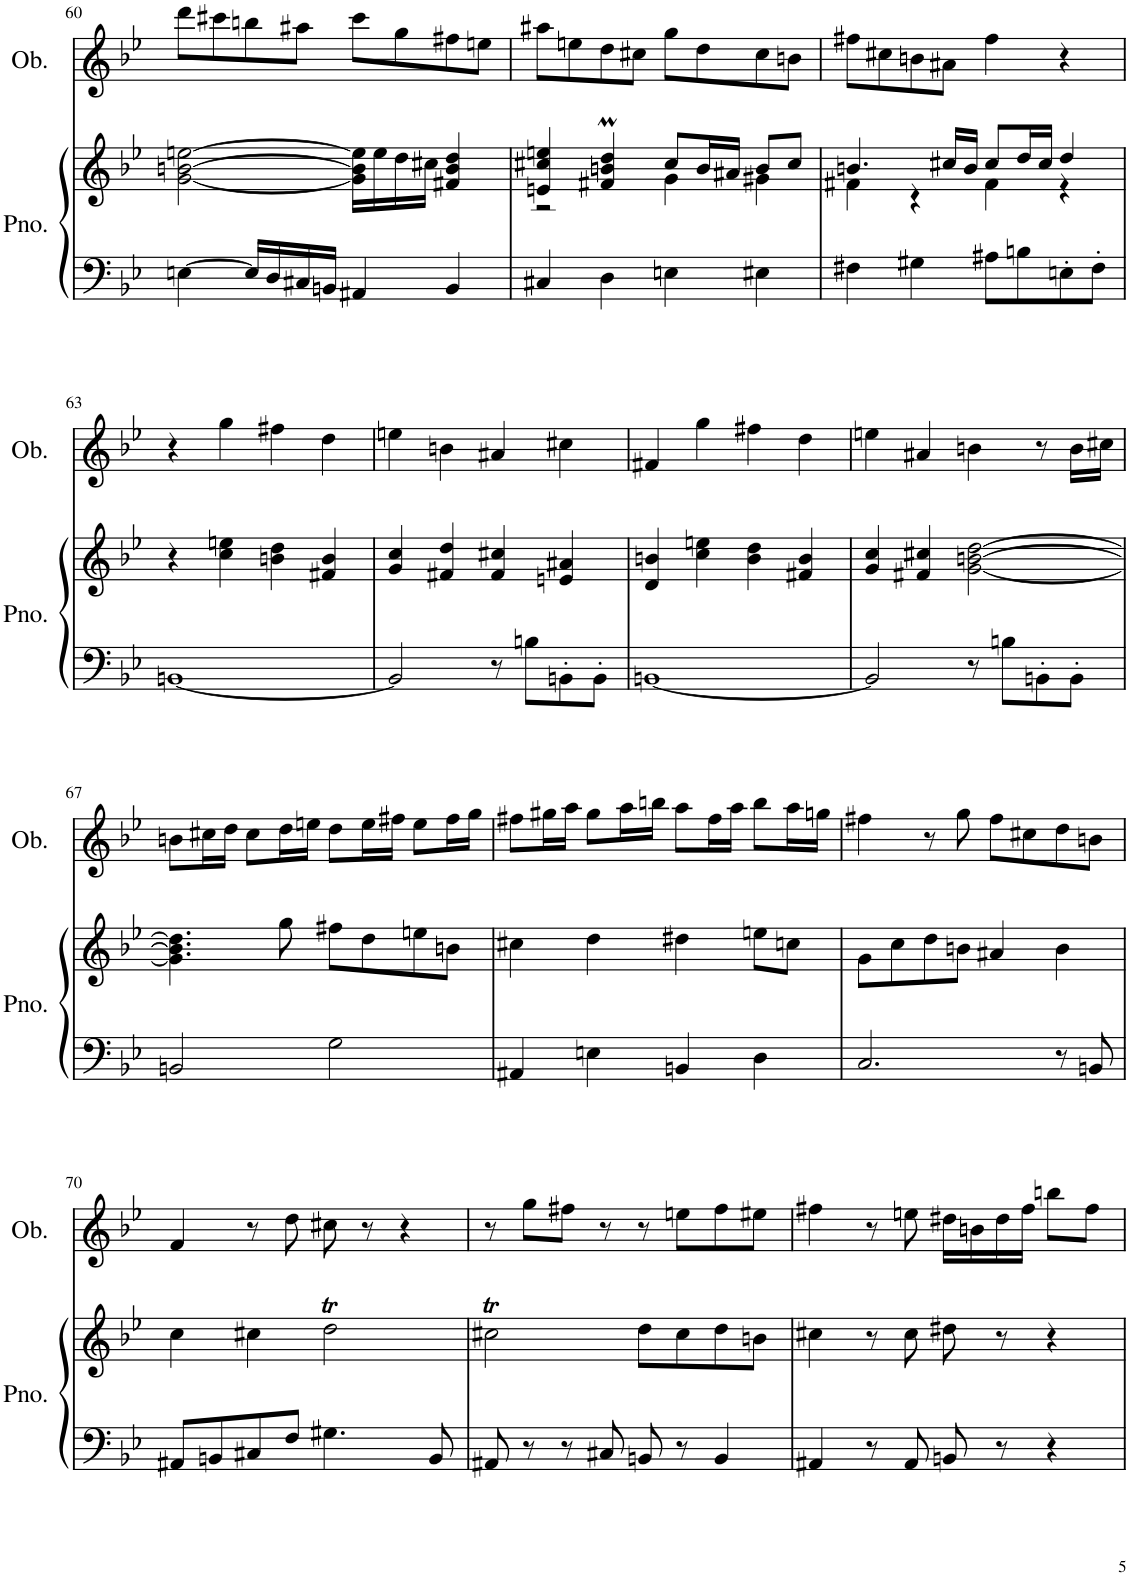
**kern	**kern	**kern
*part2	*part2	*part1
*staff3	*staff2	*staff1
*I"Piano	*	*I"Oboe
*I'Pno.	*	*I'Ob.
!!LO:PB:g=z
*clefF4	*clefG2	*clefG2
*k[b-e-]	*k[b-e-]	*k[b-e-]
*M4/4	*M4/4	*M4/4
=60	=60	=60
[4En\	[2g\ [2bn\ [2een\	8ddd\L
.	.	8ccc#X\
16E/LL]	.	8bbn\
16D/	.	.
16C#X/	.	8aa#X\J
16BBn/JJ	.	.
4AA#X/	16g\] 16b\] 16ee\]LL	8ccc#\L
.	16ee\	.
.	16dd\	8gg\
.	16cc#X\JJ	.
4BB/	4f#X/ 4b/ 4dd/	8ff#X\
.	.	8een\J
=61	=61	=61
*	*^	*
4C#X/	4en/ 4cc#X/ 4een/	2r	8aa#X\L
.	.	.	8een\
4D\	4f#X/M 4bn/M 4dd/M	.	8dd\
.	.	.	8cc#X\J
4En\	8cc#/L	4g\	8gg\L
.	16b/L	.	8dd\
.	16a#X/JJ	.	.
4E#X\	8b/L	4g#X\	8cc#\
.	8cc#/J	.	8bn\J
=62	=62	=62	=62
4F#X\	4.bn/	4f#X\	8ff#X\L
.	.	.	8cc#X\
4G#X\	.	4r	8bn\
.	16cc#X/LL	.	8a#X\J
.	16b/JJ	.	.
8A#X\L	8cc#/L	4f#\	4ff#\
8Bn\	16dd/L	.	.
.	16cc#/JJ	.	.
8En'\	4dd/	4r	4r
8F#'\J	.	.	.
*	*v	*v	*
!!LO:LB:g=z
=63	=63	=63
[1BBn	4r	4r
.	4cc\ 4een\	4gg\
.	4bn\ 4dd\	4ff#X\
.	4f#X/ 4b/	4dd\
=64	=64	=64
2BB/]	4g/ 4cc/	4een\
.	4f#X/ 4dd/	4bn\
8r	4f#/ 4cc#X/	4a#X/
8Bn\L	.	.
8BBn'\	4en/ 4a#X/	4cc#X\
8BB'\J	.	.
=65	=65	=65
[1BBn	4d/ 4bn/	4f#X/
.	4cc\ 4een\	4gg\
.	4b\ 4dd\	4ff#X\
.	4f#X/ 4b/	4dd\
=66	=66	=66
2BB/]	4g/ 4cc/	4een\
.	4f#X/ 4cc#X/	4a#X/
8r	[2g\ [2bn\ [2dd\	4bn\
8Bn\L	.	.
8BBn'\	.	8r
8BB'\J	.	16b\LL
.	.	16cc#X\JJ
!!LO:LB:g=z
=67	=67	=67
2BBn/	4.g\] 4.b\] 4.dd\]	8bn\L
.	.	16cc#X\L
.	.	16dd\JJ
.	.	8cc#\L
.	8gg\	16dd\L
.	.	16een\JJ
2G\	8ff#X\L	8dd\L
.	8dd\	16ee\L
.	.	16ff#X\JJ
.	8een\	8ee\L
.	8bn\J	16ff#\L
.	.	16gg\JJ
=68	=68	=68
4AA#X/	4cc#X\	8ff#X\L
.	.	16gg#X\L
.	.	16aa\JJ
4En\	4dd\	8gg#\L
.	.	16aa\L
.	.	16bbn\JJ
4BBn/	4dd#X\	8aa\L
.	.	16ff#\L
.	.	16aa\JJ
4D\	8een\L	8bb\L
.	8ccn\J	16aa\L
.	.	16ggn\JJ
=69	=69	=69
2.C/	8g\L	4ff#X\
.	8cc\	.
.	8dd\	8r
.	8bn\J	8gg\
.	4a#X/	8ff#\L
.	.	8cc#X\
8r	4b\	8dd\
8BBn/	.	8bn\J
!!LO:LB:g=z
=70	=70	=70
8AA#X/L	4cc\	4f/
8BBn/	.	.
8C#X/	4cc#X\	8r
8F/J	.	8dd\
4.G#X\	2ddt\	8cc#X\
.	.	8r
.	.	4r
8BB/	.	.
=71	=71	=71
8AA#X/	2cc#Xt\	8r
8r	.	8gg\L
8r	.	8ff#X\J
8C#X/	.	8r
8BBn/	8dd\L	8r
8r	8cc#\	8een\L
4BB/	8dd\	8ff#\
.	8bn\J	8ee#X\J
=72	=72	=72
4AA#X/	4cc#X\	4ff#X\
8r	8r	8r
8AA#/	8cc#\	8een\
8BBn/	8dd#X\	16dd#X\LL
.	.	16bn\
8r	8r	16dd#\
.	.	16ff#\JJ
4r	4r	8bbn\L
.	.	8ff#\J
=	=	=
*-	*-	*-
